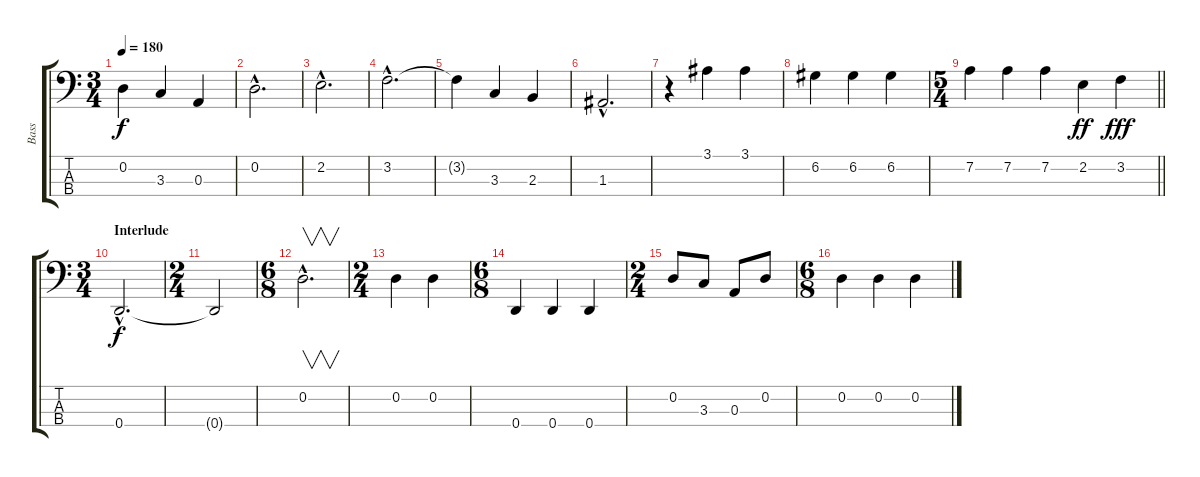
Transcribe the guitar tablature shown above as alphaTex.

\track ("Bass" "Bass") {instrument electricbasspick}
\staff {score tabs}
\tuning (G2 D2 A1 D1) {hide}
\ts (3 4)
\tempo 180
\clef f4
\ks c
0.2.4{dy f} 3.3.4 0.3.4 |
0.2{hac}.2{d} |
2.2{hac}.2{d} |
3.2{hac}.2{d} |
3.2{t}.4 3.3.4 2.3.4 |
1.3{hac}.2{d} |
r.4 3.1.4 3.1.4 |
6.2.4 6.2.4 6.2.4 |
\ts (5 4)
\barLineRight lightlight
7.2.4 7.2.4 7.2.4 2.2.4{dy ff} 3.2.4{dy fff} |
\ts (3 4)
\section ("" "Interlude")
0.4{hac}.2{d dy f} |
\ts (2 4)
0.4{t}.2 |
\ts (6 8)
0.2{hac}.2{v d} |
\ts (2 4)
0.2.4 0.2.4 |
\ts (6 8)
0.4.4 0.4.4 0.4.4 |
\ts (2 4)
0.2.8 3.3.8 0.3.8 0.2.8 |
\ts (6 8)
0.2.4 0.2.4 0.2.4
